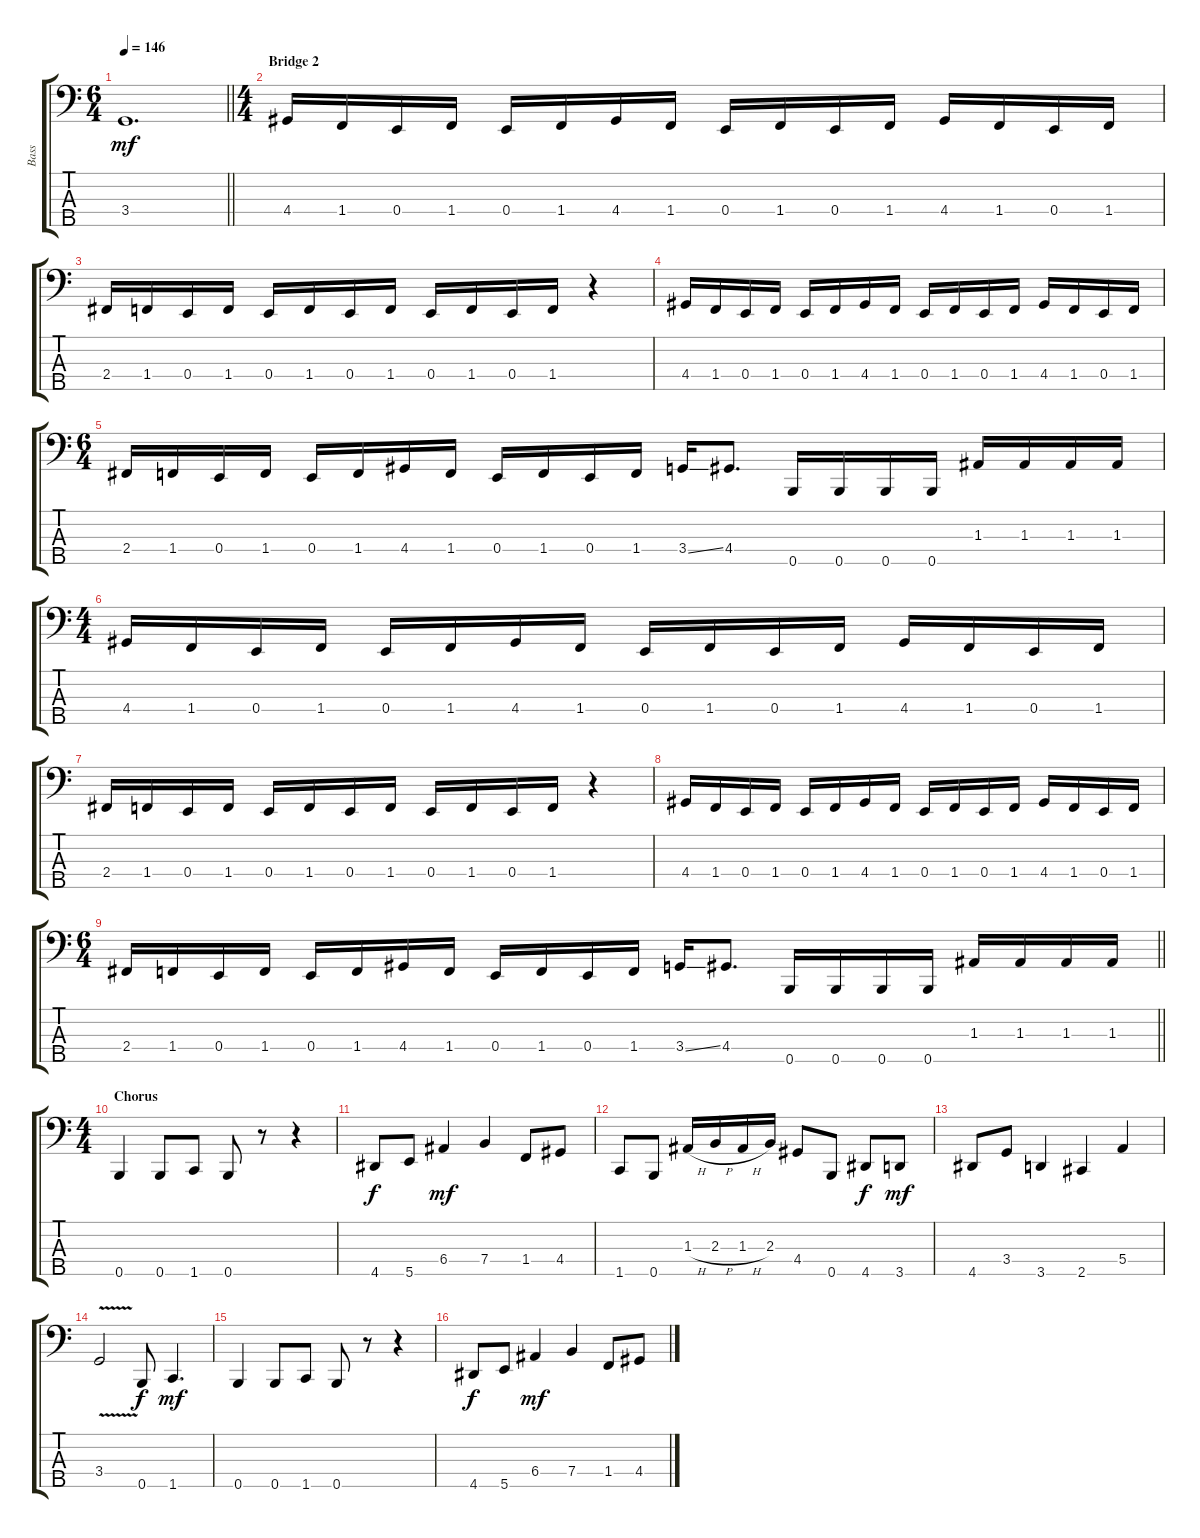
\track ("Bass" "Bass") {instrument electricbassfinger}
\staff {score tabs}
\tuning (G2 D2 A1 E1 B0) {hide}
\ts (6 4)
\tempo 146
\clef f4
\barLineRight lightlight
\ks c
3.4.1{d dy mf} |
\ts (4 4)
\section ("" "Bridge 2")
4.4.16 1.4.16 0.4.16 1.4.16 0.4.16 1.4.16 4.4.16 1.4.16 0.4.16 1.4.16 0.4.16 1.4.16 4.4.16 1.4.16 0.4.16 1.4.16 |
2.4.16 1.4.16 0.4.16 1.4.16 0.4.16 1.4.16 0.4.16 1.4.16 0.4.16 1.4.16 0.4.16 1.4.16 r.4 |
4.4.16 1.4.16 0.4.16 1.4.16 0.4.16 1.4.16 4.4.16 1.4.16 0.4.16 1.4.16 0.4.16 1.4.16 4.4.16 1.4.16 0.4.16 1.4.16 |
\ts (6 4)
2.4.16 1.4.16 0.4.16 1.4.16 0.4.16 1.4.16 4.4.16 1.4.16 0.4.16 1.4.16 0.4.16 1.4.16 3.4{ss}.16 4.4.8{d} 0.5.16 0.5.16 0.5.16 0.5.16 1.3.16 1.3.16 1.3.16 1.3.16 |
\ts (4 4)
4.4.16 1.4.16 0.4.16 1.4.16 0.4.16 1.4.16 4.4.16 1.4.16 0.4.16 1.4.16 0.4.16 1.4.16 4.4.16 1.4.16 0.4.16 1.4.16 |
2.4.16 1.4.16 0.4.16 1.4.16 0.4.16 1.4.16 0.4.16 1.4.16 0.4.16 1.4.16 0.4.16 1.4.16 r.4 |
4.4.16 1.4.16 0.4.16 1.4.16 0.4.16 1.4.16 4.4.16 1.4.16 0.4.16 1.4.16 0.4.16 1.4.16 4.4.16 1.4.16 0.4.16 1.4.16 |
\ts (6 4)
\barLineRight lightlight
2.4.16 1.4.16 0.4.16 1.4.16 0.4.16 1.4.16 4.4.16 1.4.16 0.4.16 1.4.16 0.4.16 1.4.16 3.4{ss}.16 4.4.8{d} 0.5.16 0.5.16 0.5.16 0.5.16 1.3.16 1.3.16 1.3.16 1.3.16 |
\ts (4 4)
\section ("" "Chorus")
0.5.4 0.5.8 1.5.8 0.5.8 r.8 r.4 |
4.5.8{dy f} 5.5.8 6.4.4{dy mf} 7.4.4 1.4.8 4.4.8 |
1.5.8 0.5.8 1.3{h}.16 2.3{h}.16 1.3{h}.16 2.3.16 4.4.8 0.5.8 4.5.8{dy f} 3.5.8{dy mf} |
4.5.8 3.4.8 3.5.4 2.5.4 5.4.4 |
3.4{v}.2 0.5.8{dy f} 1.5.4{d dy mf} |
0.5.4 0.5.8 1.5.8 0.5.8 r.8 r.4 |
4.5.8{dy f} 5.5.8 6.4.4{dy mf} 7.4.4 1.4.8 4.4.8
